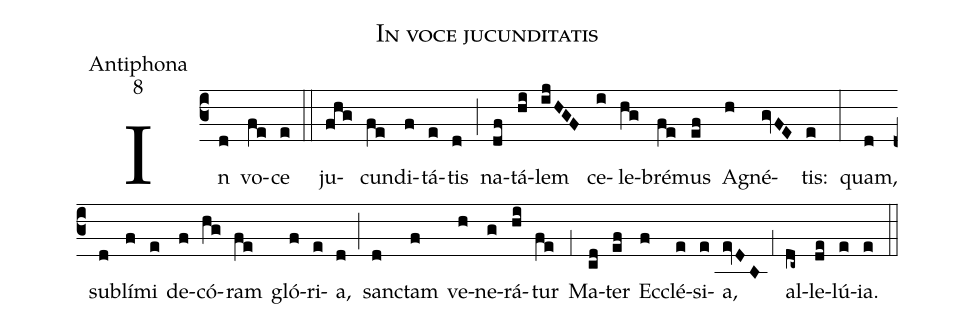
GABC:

name:In voce jucunditatis;
office-part:Antiphona;
mode:8;
%%
(c3) In(d) vo(fe)ce(e) (::) ju(fhg)cun(fe)di(f)tá(e)tis(d) (;) na(df)tá(hi)lem(ijHGF) ce(i)le(hg)bré(fe)mus(ef) A(h)gné(gvFE)tis:(e) (:) quam,(d) sub(d)lí(f)mi(e) de(f)có(hg)ram(fe) gló(f)ri(e)a,(d) (;) san(d)ctam(f) ve(h)ne(g)rá(hi)tur(fe) (;1) Ma(cd)ter(ef) Ec(f)clé(e)si(e)a,(evDB) (;1) al(dc~)le(de)lú(e)ia.(e) (::)
